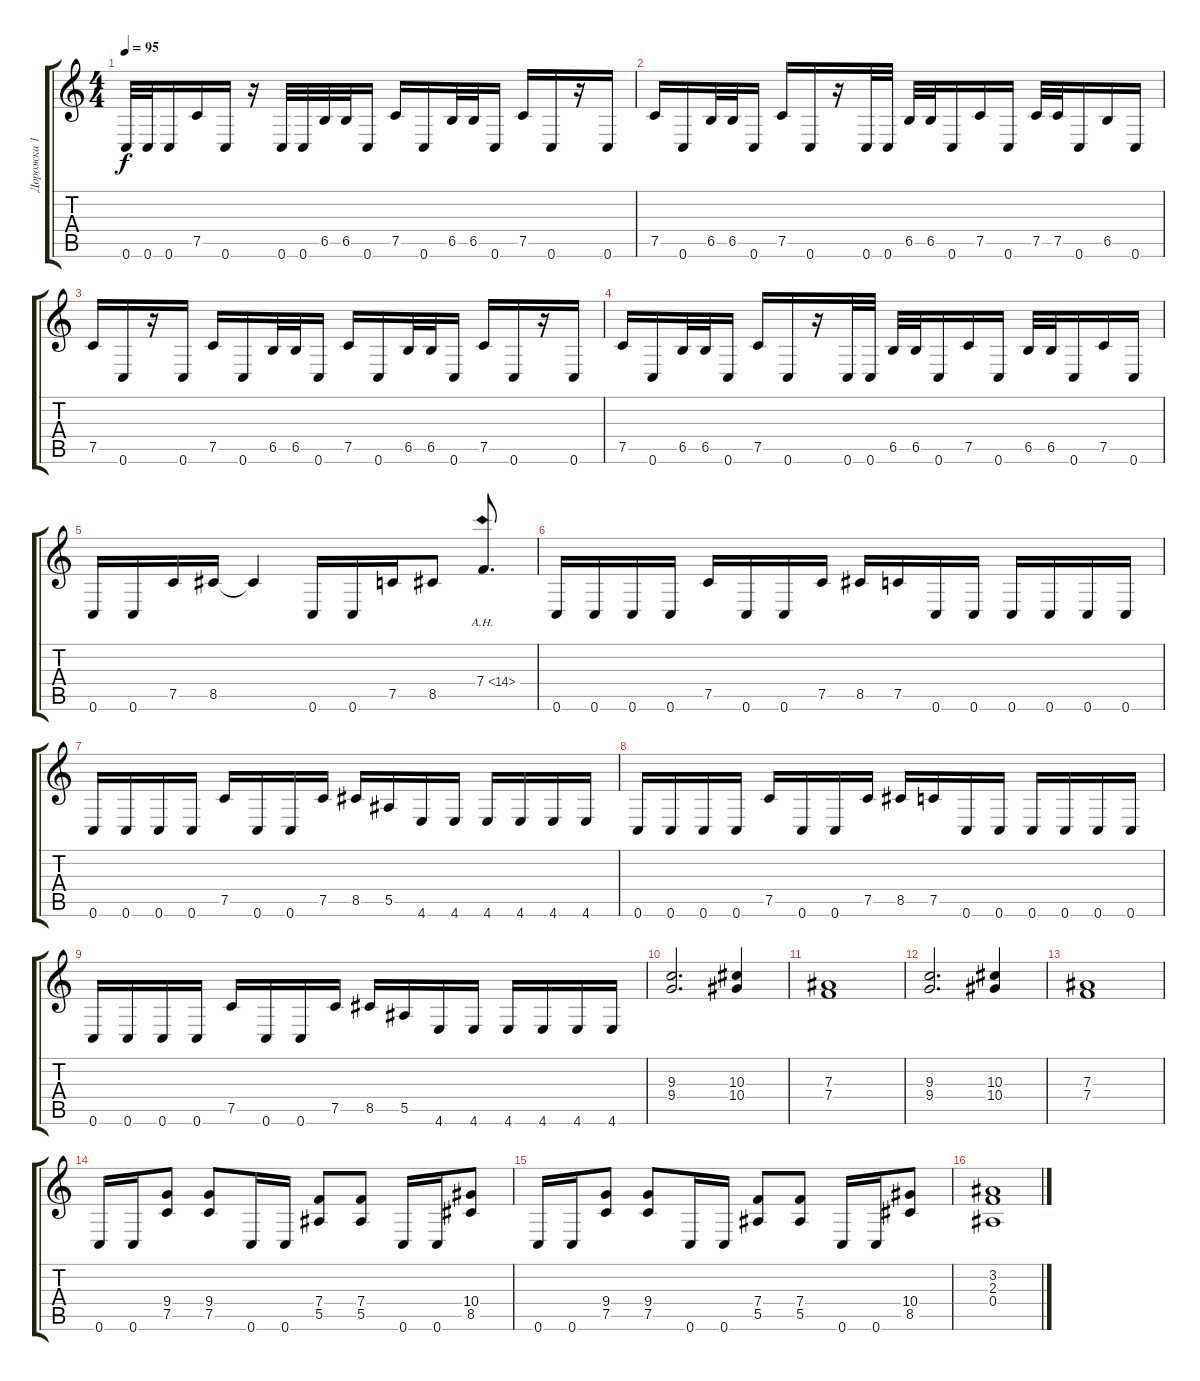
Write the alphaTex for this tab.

\track ("Дорожка 1" "Дорожка 1") {instrument distortionguitar}
\staff {score tabs}
\tuning (C4 G3 Eb3 Bb2 F2 C2) {hide}
\ts (4 4)
\tempo 95
\clef g2
\ks c
0.6.32{dy f} 0.6.32 0.6.16 7.5.16 0.6.16 r.16 0.6.32 0.6.32 6.5.32 6.5.32 0.6.16 7.5.16 0.6.16 6.5.32 6.5.32 0.6.16 7.5.16 0.6.16 r.16 0.6.16 |
7.5.16 0.6.16 6.5.32 6.5.32 0.6.16 7.5.16 0.6.16 r.16 0.6.32 0.6.32 6.5.32 6.5.32 0.6.16 7.5.16 0.6.16 7.5.32 7.5.32 0.6.16 6.5.16 0.6.16 |
7.5.16 0.6.16 r.16 0.6.16 7.5.16 0.6.16 6.5.32 6.5.32 0.6.16 7.5.16 0.6.16 6.5.32 6.5.32 0.6.16 7.5.16 0.6.16 r.16 0.6.16 |
7.5.16 0.6.16 6.5.32 6.5.32 0.6.16 7.5.16 0.6.16 r.16 0.6.32 0.6.32 6.5.32 6.5.32 0.6.16 7.5.16 0.6.16 6.5.32 6.5.32 0.6.16 7.5.16 0.6.16 |
0.6.16 0.6.16 7.5.16 8.5.16 8.5{t}.4 0.6.16 0.6.16 7.5.16 8.5.8 7.4{ah 7}.8{d} |
0.6.16 0.6.16 0.6.16 0.6.16 7.5.16 0.6.16 0.6.16 7.5.16 8.5.16 7.5.16 0.6.16 0.6.16 0.6.16 0.6.16 0.6.16 0.6.16 |
0.6.16 0.6.16 0.6.16 0.6.16 7.5.16 0.6.16 0.6.16 7.5.16 8.5.16 5.5.16 4.6.16 4.6.16 4.6.16 4.6.16 4.6.16 4.6.16 |
0.6.16 0.6.16 0.6.16 0.6.16 7.5.16 0.6.16 0.6.16 7.5.16 8.5.16 7.5.16 0.6.16 0.6.16 0.6.16 0.6.16 0.6.16 0.6.16 |
0.6.16 0.6.16 0.6.16 0.6.16 7.5.16 0.6.16 0.6.16 7.5.16 8.5.16 5.5.16 4.6.16 4.6.16 4.6.16 4.6.16 4.6.16 4.6.16 |
(9.3 9.4).2{d volume 10 instrument overdrivenguitar} (10.3 10.4).4 |
(7.3 7.4).1 |
(9.3 9.4).2{d} (10.3 10.4).4 |
(7.3 7.4).1 |
0.6.16 0.6.16 (9.4 7.5).8 (9.4 7.5).8 0.6.16 0.6.16 (7.4 5.5).8 (7.4 5.5).8 0.6.16 0.6.16 (10.4 8.5).8 |
0.6.16 0.6.16 (9.4 7.5).8 (9.4 7.5).8 0.6.16 0.6.16 (7.4 5.5).8 (7.4 5.5).8 0.6.16 0.6.16 (10.4 8.5).8 |
(3.2 2.3 0.4).1{instrument overdrivenguitar}
